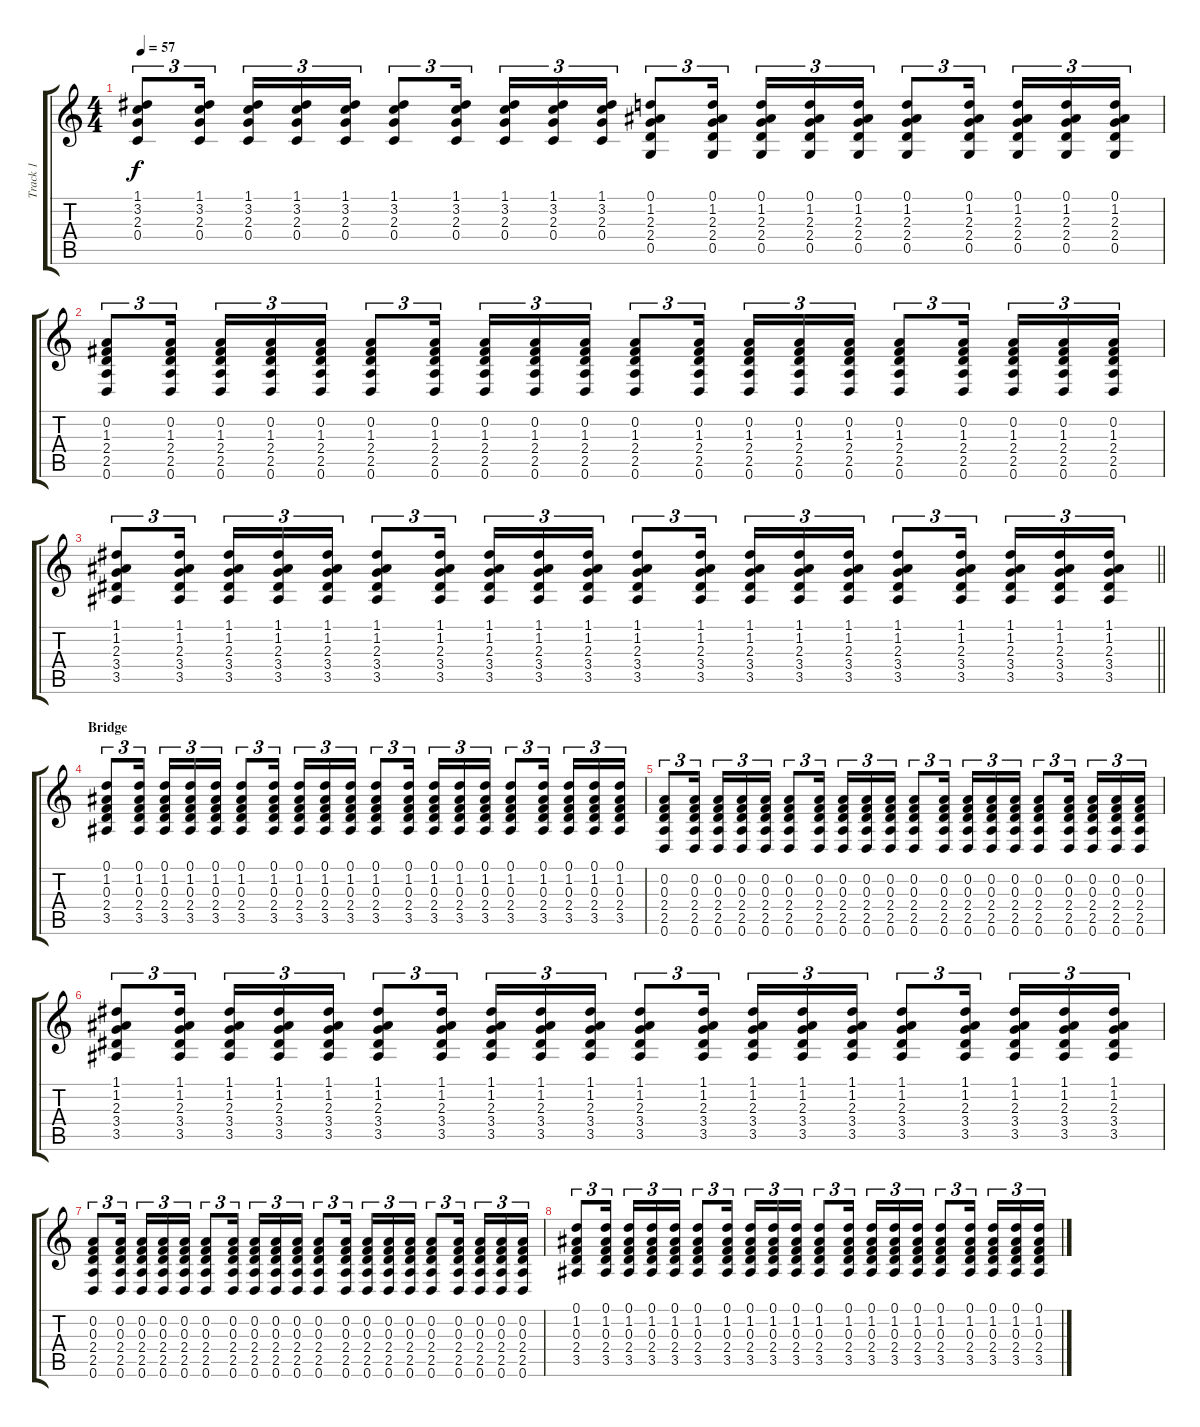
\track ("Track 1" "Track 1") {instrument acousticguitarsteel}
\staff {score tabs}
\tuning (D4 A3 F3 C3 G2 D2) {hide}
\ts (4 4)
\tempo 57
\clef g2
\ks c
(1.1 3.2 2.3 0.4).8{tu (3 2) dy f} (1.1 3.2 2.3 0.4).16{tu (3 2) beam splitsecondary} (1.1 3.2 2.3 0.4).16{tu (3 2)} (1.1 3.2 2.3 0.4).16{tu (3 2)} (1.1 3.2 2.3 0.4).16{tu (3 2)} (1.1 3.2 2.3 0.4).8{tu (3 2)} (1.1 3.2 2.3 0.4).16{tu (3 2) beam splitsecondary} (1.1 3.2 2.3 0.4).16{tu (3 2)} (1.1 3.2 2.3 0.4).16{tu (3 2)} (1.1 3.2 2.3 0.4).16{tu (3 2)} (0.1 1.2 2.3 2.4 0.5).8{tu (3 2)} (0.1 1.2 2.3 2.4 0.5).16{tu (3 2) beam splitsecondary} (0.1 1.2 2.3 2.4 0.5).16{tu (3 2)} (0.1 1.2 2.3 2.4 0.5).16{tu (3 2)} (0.1 1.2 2.3 2.4 0.5).16{tu (3 2)} (0.1 1.2 2.3 2.4 0.5).8{tu (3 2)} (0.1 1.2 2.3 2.4 0.5).16{tu (3 2) beam splitsecondary} (0.1 1.2 2.3 2.4 0.5).16{tu (3 2)} (0.1 1.2 2.3 2.4 0.5).16{tu (3 2)} (0.1 1.2 2.3 2.4 0.5).16{tu (3 2)} |
(0.2 1.3 2.4 2.5 0.6).8{tu (3 2)} (0.2 1.3 2.4 2.5 0.6).16{tu (3 2) beam splitsecondary} (0.2 1.3 2.4 2.5 0.6).16{tu (3 2)} (0.2 1.3 2.4 2.5 0.6).16{tu (3 2)} (0.2 1.3 2.4 2.5 0.6).16{tu (3 2)} (0.2 1.3 2.4 2.5 0.6).8{tu (3 2)} (0.2 1.3 2.4 2.5 0.6).16{tu (3 2) beam splitsecondary} (0.2 1.3 2.4 2.5 0.6).16{tu (3 2)} (0.2 1.3 2.4 2.5 0.6).16{tu (3 2)} (0.2 1.3 2.4 2.5 0.6).16{tu (3 2)} (0.2 1.3 2.4 2.5 0.6).8{tu (3 2)} (0.2 1.3 2.4 2.5 0.6).16{tu (3 2) beam splitsecondary} (0.2 1.3 2.4 2.5 0.6).16{tu (3 2)} (0.2 1.3 2.4 2.5 0.6).16{tu (3 2)} (0.2 1.3 2.4 2.5 0.6).16{tu (3 2)} (0.2 1.3 2.4 2.5 0.6).8{tu (3 2)} (0.2 1.3 2.4 2.5 0.6).16{tu (3 2) beam splitsecondary} (0.2 1.3 2.4 2.5 0.6).16{tu (3 2)} (0.2 1.3 2.4 2.5 0.6).16{tu (3 2)} (0.2 1.3 2.4 2.5 0.6).16{tu (3 2)} |
\barLineRight lightlight
(1.1 1.2 2.3 3.4 3.5).8{tu (3 2)} (1.1 1.2 2.3 3.4 3.5).16{tu (3 2) beam splitsecondary} (1.1 1.2 2.3 3.4 3.5).16{tu (3 2)} (1.1 1.2 2.3 3.4 3.5).16{tu (3 2)} (1.1 1.2 2.3 3.4 3.5).16{tu (3 2)} (1.1 1.2 2.3 3.4 3.5).8{tu (3 2)} (1.1 1.2 2.3 3.4 3.5).16{tu (3 2) beam splitsecondary} (1.1 1.2 2.3 3.4 3.5).16{tu (3 2)} (1.1 1.2 2.3 3.4 3.5).16{tu (3 2)} (1.1 1.2 2.3 3.4 3.5).16{tu (3 2)} (1.1 1.2 2.3 3.4 3.5).8{tu (3 2)} (1.1 1.2 2.3 3.4 3.5).16{tu (3 2) beam splitsecondary} (1.1 1.2 2.3 3.4 3.5).16{tu (3 2)} (1.1 1.2 2.3 3.4 3.5).16{tu (3 2)} (1.1 1.2 2.3 3.4 3.5).16{tu (3 2)} (1.1 1.2 2.3 3.4 3.5).8{tu (3 2)} (1.1 1.2 2.3 3.4 3.5).16{tu (3 2) beam splitsecondary} (1.1 1.2 2.3 3.4 3.5).16{tu (3 2)} (1.1 1.2 2.3 3.4 3.5).16{tu (3 2)} (1.1 1.2 2.3 3.4 3.5).16{tu (3 2)} |
\section ("" "Bridge")
(0.1 1.2 0.3 2.4 3.5).8{tu (3 2)} (0.1 1.2 0.3 2.4 3.5).16{tu (3 2) beam splitsecondary} (0.1 1.2 0.3 2.4 3.5).16{tu (3 2)} (0.1 1.2 0.3 2.4 3.5).16{tu (3 2)} (0.1 1.2 0.3 2.4 3.5).16{tu (3 2)} (0.1 1.2 0.3 2.4 3.5).8{tu (3 2)} (0.1 1.2 0.3 2.4 3.5).16{tu (3 2) beam splitsecondary} (0.1 1.2 0.3 2.4 3.5).16{tu (3 2)} (0.1 1.2 0.3 2.4 3.5).16{tu (3 2)} (0.1 1.2 0.3 2.4 3.5).16{tu (3 2)} (0.1 1.2 0.3 2.4 3.5).8{tu (3 2)} (0.1 1.2 0.3 2.4 3.5).16{tu (3 2) beam splitsecondary} (0.1 1.2 0.3 2.4 3.5).16{tu (3 2)} (0.1 1.2 0.3 2.4 3.5).16{tu (3 2)} (0.1 1.2 0.3 2.4 3.5).16{tu (3 2)} (0.1 1.2 0.3 2.4 3.5).8{tu (3 2)} (0.1 1.2 0.3 2.4 3.5).16{tu (3 2) beam splitsecondary} (0.1 1.2 0.3 2.4 3.5).16{tu (3 2)} (0.1 1.2 0.3 2.4 3.5).16{tu (3 2)} (0.1 1.2 0.3 2.4 3.5).16{tu (3 2)} |
(0.2 0.3 2.4 2.5 0.6).8{tu (3 2)} (0.2 0.3 2.4 2.5 0.6).16{tu (3 2) beam splitsecondary} (0.2 0.3 2.4 2.5 0.6).16{tu (3 2)} (0.2 0.3 2.4 2.5 0.6).16{tu (3 2)} (0.2 0.3 2.4 2.5 0.6).16{tu (3 2)} (0.2 0.3 2.4 2.5 0.6).8{tu (3 2)} (0.2 0.3 2.4 2.5 0.6).16{tu (3 2) beam splitsecondary} (0.2 0.3 2.4 2.5 0.6).16{tu (3 2)} (0.2 0.3 2.4 2.5 0.6).16{tu (3 2)} (0.2 0.3 2.4 2.5 0.6).16{tu (3 2)} (0.2 0.3 2.4 2.5 0.6).8{tu (3 2)} (0.2 0.3 2.4 2.5 0.6).16{tu (3 2) beam splitsecondary} (0.2 0.3 2.4 2.5 0.6).16{tu (3 2)} (0.2 0.3 2.4 2.5 0.6).16{tu (3 2)} (0.2 0.3 2.4 2.5 0.6).16{tu (3 2)} (0.2 0.3 2.4 2.5 0.6).8{tu (3 2)} (0.2 0.3 2.4 2.5 0.6).16{tu (3 2) beam splitsecondary} (0.2 0.3 2.4 2.5 0.6).16{tu (3 2)} (0.2 0.3 2.4 2.5 0.6).16{tu (3 2)} (0.2 0.3 2.4 2.5 0.6).16{tu (3 2)} |
(1.1 1.2 2.3 3.4 3.5).8{tu (3 2)} (1.1 1.2 2.3 3.4 3.5).16{tu (3 2) beam splitsecondary} (1.1 1.2 2.3 3.4 3.5).16{tu (3 2)} (1.1 1.2 2.3 3.4 3.5).16{tu (3 2)} (1.1 1.2 2.3 3.4 3.5).16{tu (3 2)} (1.1 1.2 2.3 3.4 3.5).8{tu (3 2)} (1.1 1.2 2.3 3.4 3.5).16{tu (3 2) beam splitsecondary} (1.1 1.2 2.3 3.4 3.5).16{tu (3 2)} (1.1 1.2 2.3 3.4 3.5).16{tu (3 2)} (1.1 1.2 2.3 3.4 3.5).16{tu (3 2)} (1.1 1.2 2.3 3.4 3.5).8{tu (3 2)} (1.1 1.2 2.3 3.4 3.5).16{tu (3 2) beam splitsecondary} (1.1 1.2 2.3 3.4 3.5).16{tu (3 2)} (1.1 1.2 2.3 3.4 3.5).16{tu (3 2)} (1.1 1.2 2.3 3.4 3.5).16{tu (3 2)} (1.1 1.2 2.3 3.4 3.5).8{tu (3 2)} (1.1 1.2 2.3 3.4 3.5).16{tu (3 2) beam splitsecondary} (1.1 1.2 2.3 3.4 3.5).16{tu (3 2)} (1.1 1.2 2.3 3.4 3.5).16{tu (3 2)} (1.1 1.2 2.3 3.4 3.5).16{tu (3 2)} |
(0.2 0.3 2.4 2.5 0.6).8{tu (3 2)} (0.2 0.3 2.4 2.5 0.6).16{tu (3 2) beam splitsecondary} (0.2 0.3 2.4 2.5 0.6).16{tu (3 2)} (0.2 0.3 2.4 2.5 0.6).16{tu (3 2)} (0.2 0.3 2.4 2.5 0.6).16{tu (3 2)} (0.2 0.3 2.4 2.5 0.6).8{tu (3 2)} (0.2 0.3 2.4 2.5 0.6).16{tu (3 2) beam splitsecondary} (0.2 0.3 2.4 2.5 0.6).16{tu (3 2)} (0.2 0.3 2.4 2.5 0.6).16{tu (3 2)} (0.2 0.3 2.4 2.5 0.6).16{tu (3 2)} (0.2 0.3 2.4 2.5 0.6).8{tu (3 2)} (0.2 0.3 2.4 2.5 0.6).16{tu (3 2) beam splitsecondary} (0.2 0.3 2.4 2.5 0.6).16{tu (3 2)} (0.2 0.3 2.4 2.5 0.6).16{tu (3 2)} (0.2 0.3 2.4 2.5 0.6).16{tu (3 2)} (0.2 0.3 2.4 2.5 0.6).8{tu (3 2)} (0.2 0.3 2.4 2.5 0.6).16{tu (3 2) beam splitsecondary} (0.2 0.3 2.4 2.5 0.6).16{tu (3 2)} (0.2 0.3 2.4 2.5 0.6).16{tu (3 2)} (0.2 0.3 2.4 2.5 0.6).16{tu (3 2)} |
(0.1 1.2 0.3 2.4 3.5).8{tu (3 2)} (0.1 1.2 0.3 2.4 3.5).16{tu (3 2) beam splitsecondary} (0.1 1.2 0.3 2.4 3.5).16{tu (3 2)} (0.1 1.2 0.3 2.4 3.5).16{tu (3 2)} (0.1 1.2 0.3 2.4 3.5).16{tu (3 2)} (0.1 1.2 0.3 2.4 3.5).8{tu (3 2)} (0.1 1.2 0.3 2.4 3.5).16{tu (3 2) beam splitsecondary} (0.1 1.2 0.3 2.4 3.5).16{tu (3 2)} (0.1 1.2 0.3 2.4 3.5).16{tu (3 2)} (0.1 1.2 0.3 2.4 3.5).16{tu (3 2)} (0.1 1.2 0.3 2.4 3.5).8{tu (3 2)} (0.1 1.2 0.3 2.4 3.5).16{tu (3 2) beam splitsecondary} (0.1 1.2 0.3 2.4 3.5).16{tu (3 2)} (0.1 1.2 0.3 2.4 3.5).16{tu (3 2)} (0.1 1.2 0.3 2.4 3.5).16{tu (3 2)} (0.1 1.2 0.3 2.4 3.5).8{tu (3 2)} (0.1 1.2 0.3 2.4 3.5).16{tu (3 2) beam splitsecondary} (0.1 1.2 0.3 2.4 3.5).16{tu (3 2)} (0.1 1.2 0.3 2.4 3.5).16{tu (3 2)} (0.1 1.2 0.3 2.4 3.5).16{tu (3 2)}
